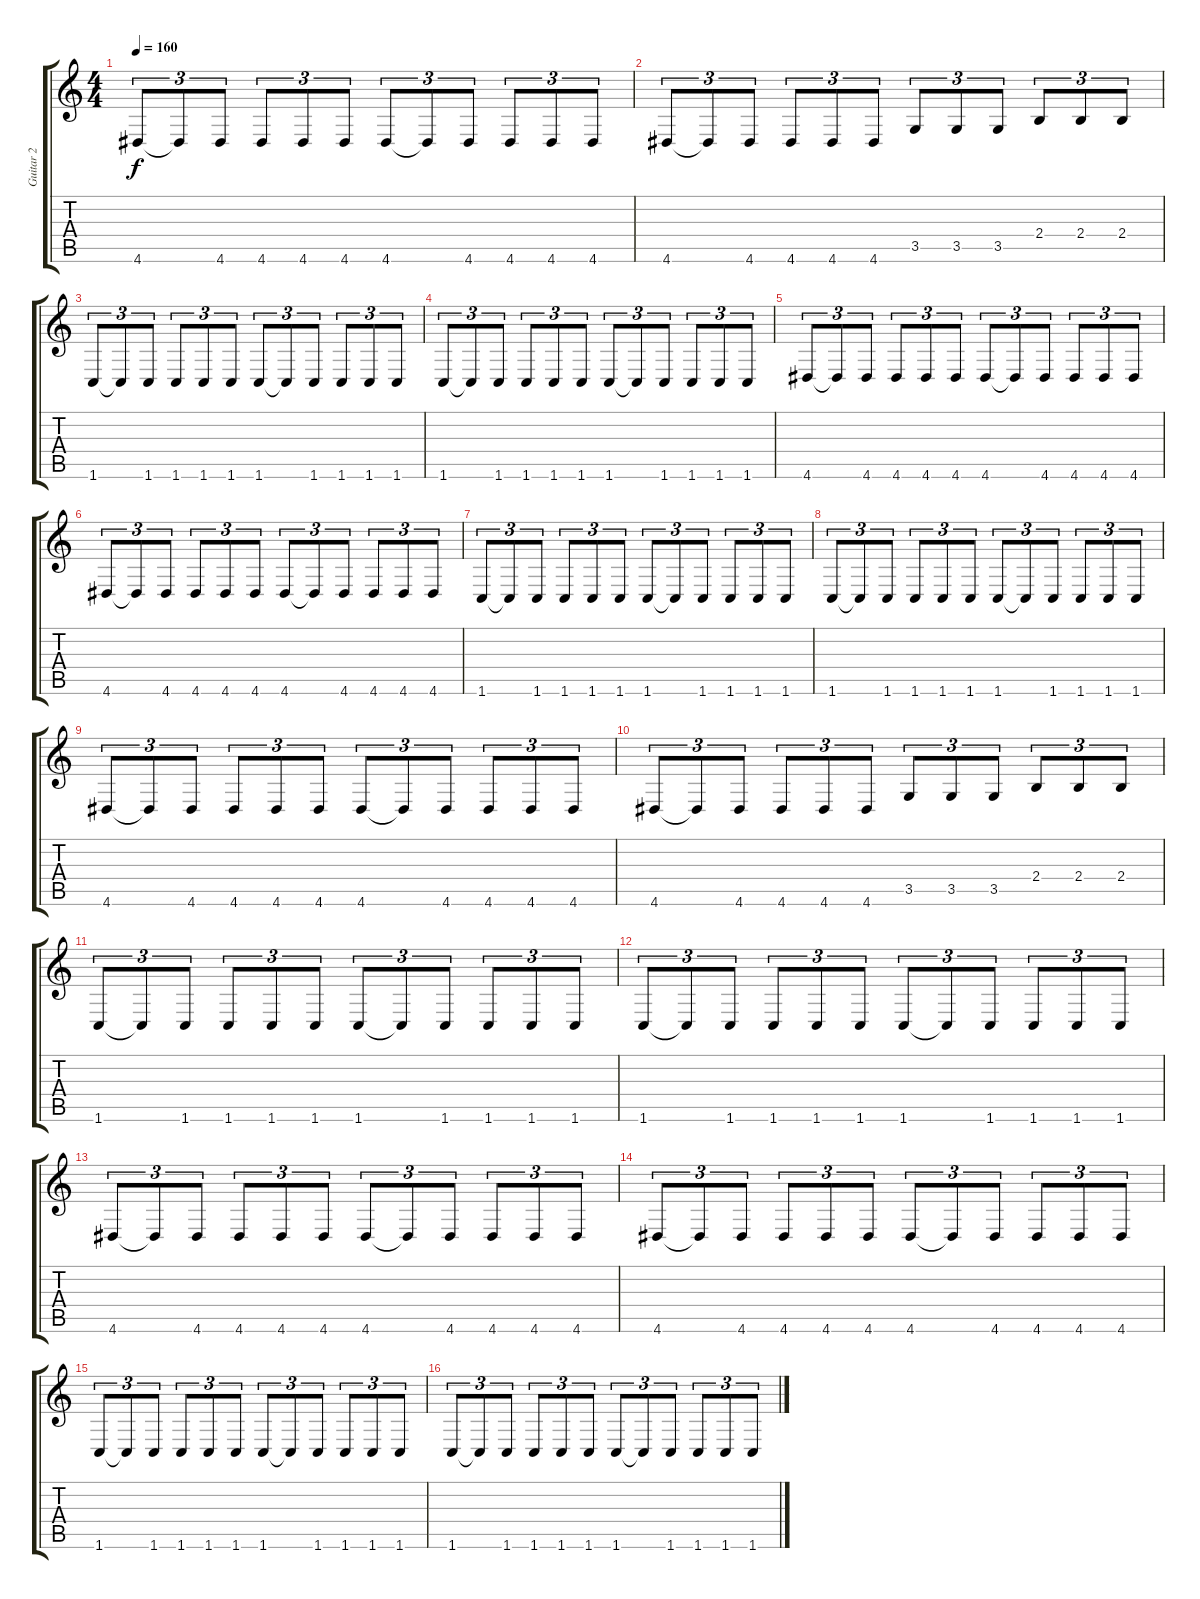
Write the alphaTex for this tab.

\track ("Guitar 2" "Guitar 2") {instrument distortionguitar}
\staff {score tabs}
\tuning (B3 Gb3 D3 A2 E2 B1) {hide}
\ts (4 4)
\tempo 160
\clef g2
\ks c
4.6.8{tu (3 2) dy f} 4.6{t}.8{tu (3 2)} 4.6.8{tu (3 2)} 4.6.8{tu (3 2)} 4.6.8{tu (3 2)} 4.6.8{tu (3 2)} 4.6.8{tu (3 2)} 4.6{t}.8{tu (3 2)} 4.6.8{tu (3 2)} 4.6.8{tu (3 2)} 4.6.8{tu (3 2)} 4.6.8{tu (3 2)} |
4.6.8{tu (3 2)} 4.6{t}.8{tu (3 2)} 4.6.8{tu (3 2)} 4.6.8{tu (3 2)} 4.6.8{tu (3 2)} 4.6.8{tu (3 2)} 3.5.8{tu (3 2)} 3.5.8{tu (3 2)} 3.5.8{tu (3 2)} 2.4.8{tu (3 2)} 2.4.8{tu (3 2)} 2.4.8{tu (3 2)} |
1.6.8{tu (3 2)} 1.6{t}.8{tu (3 2)} 1.6.8{tu (3 2)} 1.6.8{tu (3 2)} 1.6.8{tu (3 2)} 1.6.8{tu (3 2)} 1.6.8{tu (3 2)} 1.6{t}.8{tu (3 2)} 1.6.8{tu (3 2)} 1.6.8{tu (3 2)} 1.6.8{tu (3 2)} 1.6.8{tu (3 2)} |
1.6.8{tu (3 2)} 1.6{t}.8{tu (3 2)} 1.6.8{tu (3 2)} 1.6.8{tu (3 2)} 1.6.8{tu (3 2)} 1.6.8{tu (3 2)} 1.6.8{tu (3 2)} 1.6{t}.8{tu (3 2)} 1.6.8{tu (3 2)} 1.6.8{tu (3 2)} 1.6.8{tu (3 2)} 1.6.8{tu (3 2)} |
4.6.8{tu (3 2)} 4.6{t}.8{tu (3 2)} 4.6.8{tu (3 2)} 4.6.8{tu (3 2)} 4.6.8{tu (3 2)} 4.6.8{tu (3 2)} 4.6.8{tu (3 2)} 4.6{t}.8{tu (3 2)} 4.6.8{tu (3 2)} 4.6.8{tu (3 2)} 4.6.8{tu (3 2)} 4.6.8{tu (3 2)} |
4.6.8{tu (3 2)} 4.6{t}.8{tu (3 2)} 4.6.8{tu (3 2)} 4.6.8{tu (3 2)} 4.6.8{tu (3 2)} 4.6.8{tu (3 2)} 4.6.8{tu (3 2)} 4.6{t}.8{tu (3 2)} 4.6.8{tu (3 2)} 4.6.8{tu (3 2)} 4.6.8{tu (3 2)} 4.6.8{tu (3 2)} |
1.6.8{tu (3 2)} 1.6{t}.8{tu (3 2)} 1.6.8{tu (3 2)} 1.6.8{tu (3 2)} 1.6.8{tu (3 2)} 1.6.8{tu (3 2)} 1.6.8{tu (3 2)} 1.6{t}.8{tu (3 2)} 1.6.8{tu (3 2)} 1.6.8{tu (3 2)} 1.6.8{tu (3 2)} 1.6.8{tu (3 2)} |
1.6.8{tu (3 2)} 1.6{t}.8{tu (3 2)} 1.6.8{tu (3 2)} 1.6.8{tu (3 2)} 1.6.8{tu (3 2)} 1.6.8{tu (3 2)} 1.6.8{tu (3 2)} 1.6{t}.8{tu (3 2)} 1.6.8{tu (3 2)} 1.6.8{tu (3 2)} 1.6.8{tu (3 2)} 1.6.8{tu (3 2)} |
4.6.8{tu (3 2)} 4.6{t}.8{tu (3 2)} 4.6.8{tu (3 2)} 4.6.8{tu (3 2)} 4.6.8{tu (3 2)} 4.6.8{tu (3 2)} 4.6.8{tu (3 2)} 4.6{t}.8{tu (3 2)} 4.6.8{tu (3 2)} 4.6.8{tu (3 2)} 4.6.8{tu (3 2)} 4.6.8{tu (3 2)} |
4.6.8{tu (3 2)} 4.6{t}.8{tu (3 2)} 4.6.8{tu (3 2)} 4.6.8{tu (3 2)} 4.6.8{tu (3 2)} 4.6.8{tu (3 2)} 3.5.8{tu (3 2)} 3.5.8{tu (3 2)} 3.5.8{tu (3 2)} 2.4.8{tu (3 2)} 2.4.8{tu (3 2)} 2.4.8{tu (3 2)} |
1.6.8{tu (3 2)} 1.6{t}.8{tu (3 2)} 1.6.8{tu (3 2)} 1.6.8{tu (3 2)} 1.6.8{tu (3 2)} 1.6.8{tu (3 2)} 1.6.8{tu (3 2)} 1.6{t}.8{tu (3 2)} 1.6.8{tu (3 2)} 1.6.8{tu (3 2)} 1.6.8{tu (3 2)} 1.6.8{tu (3 2)} |
1.6.8{tu (3 2)} 1.6{t}.8{tu (3 2)} 1.6.8{tu (3 2)} 1.6.8{tu (3 2)} 1.6.8{tu (3 2)} 1.6.8{tu (3 2)} 1.6.8{tu (3 2)} 1.6{t}.8{tu (3 2)} 1.6.8{tu (3 2)} 1.6.8{tu (3 2)} 1.6.8{tu (3 2)} 1.6.8{tu (3 2)} |
4.6.8{tu (3 2)} 4.6{t}.8{tu (3 2)} 4.6.8{tu (3 2)} 4.6.8{tu (3 2)} 4.6.8{tu (3 2)} 4.6.8{tu (3 2)} 4.6.8{tu (3 2)} 4.6{t}.8{tu (3 2)} 4.6.8{tu (3 2)} 4.6.8{tu (3 2)} 4.6.8{tu (3 2)} 4.6.8{tu (3 2)} |
4.6.8{tu (3 2)} 4.6{t}.8{tu (3 2)} 4.6.8{tu (3 2)} 4.6.8{tu (3 2)} 4.6.8{tu (3 2)} 4.6.8{tu (3 2)} 4.6.8{tu (3 2)} 4.6{t}.8{tu (3 2)} 4.6.8{tu (3 2)} 4.6.8{tu (3 2)} 4.6.8{tu (3 2)} 4.6.8{tu (3 2)} |
1.6.8{tu (3 2)} 1.6{t}.8{tu (3 2)} 1.6.8{tu (3 2)} 1.6.8{tu (3 2)} 1.6.8{tu (3 2)} 1.6.8{tu (3 2)} 1.6.8{tu (3 2)} 1.6{t}.8{tu (3 2)} 1.6.8{tu (3 2)} 1.6.8{tu (3 2)} 1.6.8{tu (3 2)} 1.6.8{tu (3 2)} |
1.6.8{tu (3 2)} 1.6{t}.8{tu (3 2)} 1.6.8{tu (3 2)} 1.6.8{tu (3 2)} 1.6.8{tu (3 2)} 1.6.8{tu (3 2)} 1.6.8{tu (3 2)} 1.6{t}.8{tu (3 2)} 1.6.8{tu (3 2)} 1.6.8{tu (3 2)} 1.6.8{tu (3 2)} 1.6.8{tu (3 2)}
